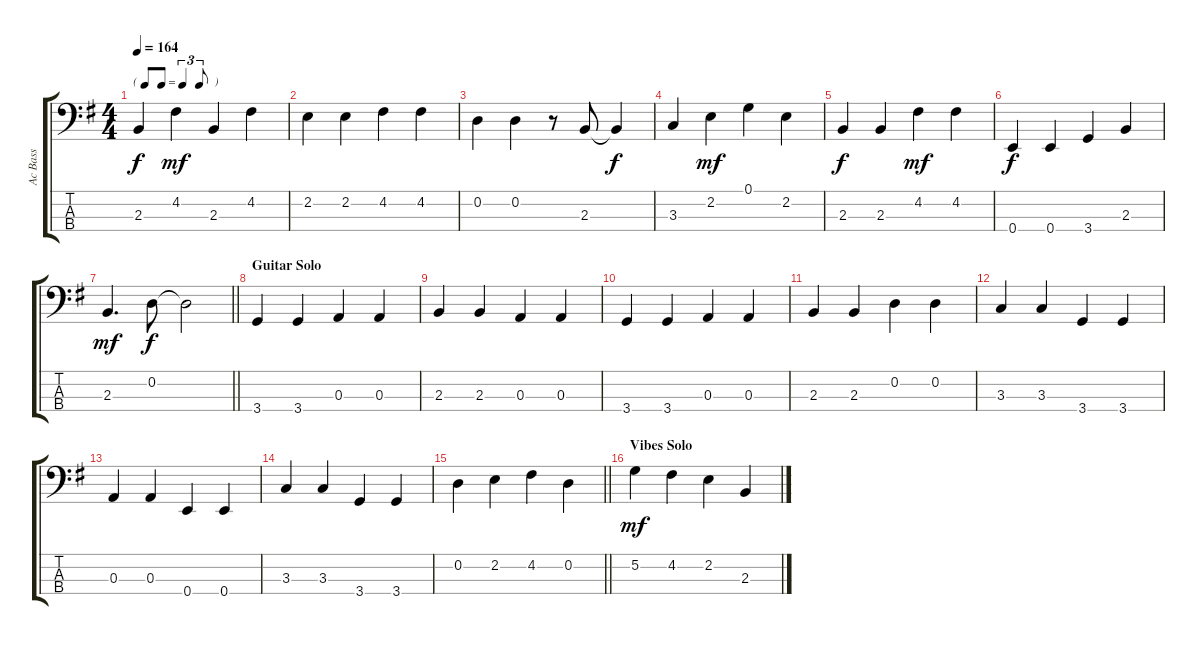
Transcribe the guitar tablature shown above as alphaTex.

\track ("Ac Bass" "Ac Bass") {instrument acousticbass}
\staff {score tabs}
\tuning (G2 D2 A1 E1) {hide}
\ts (4 4)
\tf triplet8th
\tempo 164
\clef f4
\ks g
2.3.4{dy f} 4.2.4{dy mf} 2.3.4 4.2.4 |
2.2.4 2.2.4 4.2.4 4.2.4 |
0.2.4 0.2.4 r.8 2.3.8 2.3{t}.4{dy f} |
3.3.4 2.2.4{dy mf} 0.1.4 2.2.4 |
2.3.4{dy f} 2.3.4 4.2.4{dy mf} 4.2.4 |
0.4.4{dy f} 0.4.4 3.4.4 2.3.4 |
\barLineRight lightlight
2.3.4{d dy mf} 0.2.8{dy f} 0.2{t}.2 |
\section ("" "Guitar Solo")
3.4.4 3.4.4 0.3.4 0.3.4 |
2.3.4 2.3.4 0.3.4 0.3.4 |
3.4.4 3.4.4 0.3.4 0.3.4 |
2.3.4 2.3.4 0.2.4 0.2.4 |
3.3.4 3.3.4 3.4.4 3.4.4 |
0.3.4 0.3.4 0.4.4 0.4.4 |
3.3.4 3.3.4 3.4.4 3.4.4 |
\barLineRight lightlight
0.2.4 2.2.4 4.2.4 0.2.4 |
\section ("" "Vibes Solo")
5.2.4{dy mf} 4.2.4 2.2.4 2.3.4
